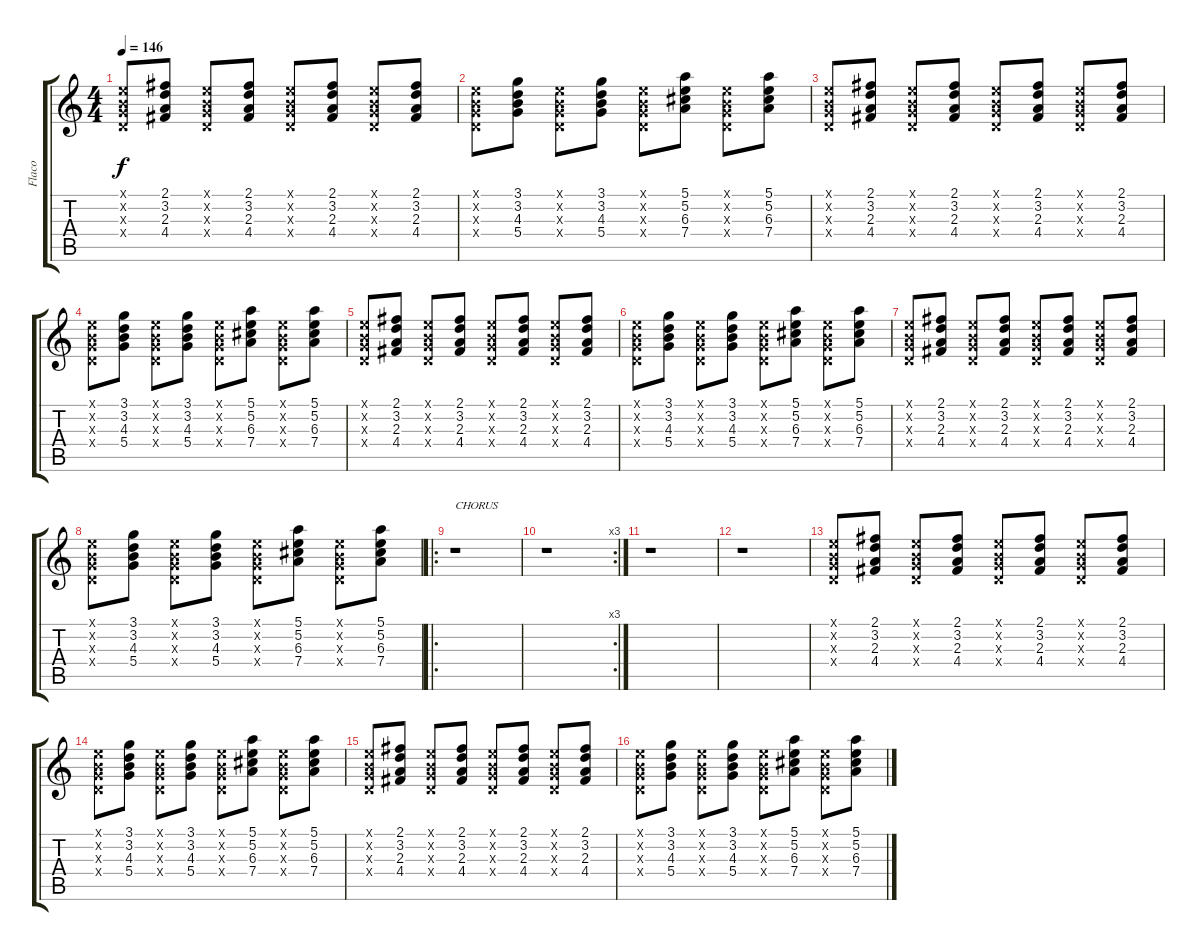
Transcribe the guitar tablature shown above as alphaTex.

\track ("Flaco" "Flaco") {instrument electricguitarclean}
\staff {score tabs}
\tuning (E4 B3 G3 D3 A2 E2) {hide}
\ts (4 4)
\tempo 146
\clef g2
\ks c
(0.1{x} 0.2{x} 0.3{x} 0.4{x}).8{dy f} (2.1 3.2 2.3 4.4).8 (0.1{x} 0.2{x} 0.3{x} 0.4{x}).8 (2.1 3.2 2.3 4.4).8 (0.1{x} 0.2{x} 0.3{x} 0.4{x}).8 (2.1 3.2 2.3 4.4).8 (0.1{x} 0.2{x} 0.3{x} 0.4{x}).8 (2.1 3.2 2.3 4.4).8 |
(0.1{x} 0.2{x} 0.3{x} 0.4{x}).8 (3.1 3.2 4.3 5.4).8 (0.1{x} 0.2{x} 0.3{x} 0.4{x}).8 (3.1 3.2 4.3 5.4).8 (0.1{x} 0.2{x} 0.3{x} 0.4{x}).8 (5.1 5.2 6.3 7.4).8 (0.1{x} 0.2{x} 0.3{x} 0.4{x}).8 (5.1 5.2 6.3 7.4).8 |
(0.1{x} 0.2{x} 0.3{x} 0.4{x}).8 (2.1 3.2 2.3 4.4).8 (0.1{x} 0.2{x} 0.3{x} 0.4{x}).8 (2.1 3.2 2.3 4.4).8 (0.1{x} 0.2{x} 0.3{x} 0.4{x}).8 (2.1 3.2 2.3 4.4).8 (0.1{x} 0.2{x} 0.3{x} 0.4{x}).8 (2.1 3.2 2.3 4.4).8 |
(0.1{x} 0.2{x} 0.3{x} 0.4{x}).8 (3.1 3.2 4.3 5.4).8 (0.1{x} 0.2{x} 0.3{x} 0.4{x}).8 (3.1 3.2 4.3 5.4).8 (0.1{x} 0.2{x} 0.3{x} 0.4{x}).8 (5.1 5.2 6.3 7.4).8 (0.1{x} 0.2{x} 0.3{x} 0.4{x}).8 (5.1 5.2 6.3 7.4).8 |
(0.1{x} 0.2{x} 0.3{x} 0.4{x}).8 (2.1 3.2 2.3 4.4).8 (0.1{x} 0.2{x} 0.3{x} 0.4{x}).8 (2.1 3.2 2.3 4.4).8 (0.1{x} 0.2{x} 0.3{x} 0.4{x}).8 (2.1 3.2 2.3 4.4).8 (0.1{x} 0.2{x} 0.3{x} 0.4{x}).8 (2.1 3.2 2.3 4.4).8 |
(0.1{x} 0.2{x} 0.3{x} 0.4{x}).8 (3.1 3.2 4.3 5.4).8 (0.1{x} 0.2{x} 0.3{x} 0.4{x}).8 (3.1 3.2 4.3 5.4).8 (0.1{x} 0.2{x} 0.3{x} 0.4{x}).8 (5.1 5.2 6.3 7.4).8 (0.1{x} 0.2{x} 0.3{x} 0.4{x}).8 (5.1 5.2 6.3 7.4).8 |
(0.1{x} 0.2{x} 0.3{x} 0.4{x}).8 (2.1 3.2 2.3 4.4).8 (0.1{x} 0.2{x} 0.3{x} 0.4{x}).8 (2.1 3.2 2.3 4.4).8 (0.1{x} 0.2{x} 0.3{x} 0.4{x}).8 (2.1 3.2 2.3 4.4).8 (0.1{x} 0.2{x} 0.3{x} 0.4{x}).8 (2.1 3.2 2.3 4.4).8 |
(0.1{x} 0.2{x} 0.3{x} 0.4{x}).8 (3.1 3.2 4.3 5.4).8 (0.1{x} 0.2{x} 0.3{x} 0.4{x}).8 (3.1 3.2 4.3 5.4).8 (0.1{x} 0.2{x} 0.3{x} 0.4{x}).8 (5.1 5.2 6.3 7.4).8 (0.1{x} 0.2{x} 0.3{x} 0.4{x}).8 (5.1 5.2 6.3 7.4).8 |
\ro
r.1{txt "CHORUS"} |
\rc 3
r.1 |
r.1 |
r.1 |
(0.1{x} 0.2{x} 0.3{x} 0.4{x}).8 (2.1 3.2 2.3 4.4).8 (0.1{x} 0.2{x} 0.3{x} 0.4{x}).8 (2.1 3.2 2.3 4.4).8 (0.1{x} 0.2{x} 0.3{x} 0.4{x}).8 (2.1 3.2 2.3 4.4).8 (0.1{x} 0.2{x} 0.3{x} 0.4{x}).8 (2.1 3.2 2.3 4.4).8 |
(0.1{x} 0.2{x} 0.3{x} 0.4{x}).8 (3.1 3.2 4.3 5.4).8 (0.1{x} 0.2{x} 0.3{x} 0.4{x}).8 (3.1 3.2 4.3 5.4).8 (0.1{x} 0.2{x} 0.3{x} 0.4{x}).8 (5.1 5.2 6.3 7.4).8 (0.1{x} 0.2{x} 0.3{x} 0.4{x}).8 (5.1 5.2 6.3 7.4).8 |
(0.1{x} 0.2{x} 0.3{x} 0.4{x}).8 (2.1 3.2 2.3 4.4).8 (0.1{x} 0.2{x} 0.3{x} 0.4{x}).8 (2.1 3.2 2.3 4.4).8 (0.1{x} 0.2{x} 0.3{x} 0.4{x}).8 (2.1 3.2 2.3 4.4).8 (0.1{x} 0.2{x} 0.3{x} 0.4{x}).8 (2.1 3.2 2.3 4.4).8 |
(0.1{x} 0.2{x} 0.3{x} 0.4{x}).8 (3.1 3.2 4.3 5.4).8 (0.1{x} 0.2{x} 0.3{x} 0.4{x}).8 (3.1 3.2 4.3 5.4).8 (0.1{x} 0.2{x} 0.3{x} 0.4{x}).8 (5.1 5.2 6.3 7.4).8 (0.1{x} 0.2{x} 0.3{x} 0.4{x}).8 (5.1 5.2 6.3 7.4).8
